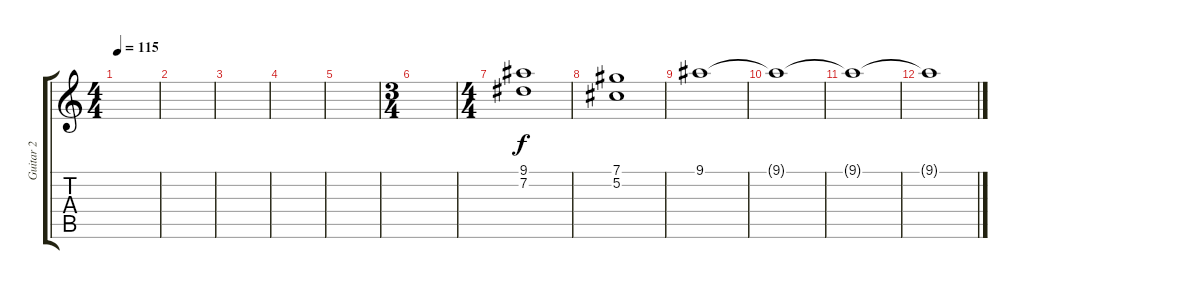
\track ("Guitar 2" "Guitar 2") {instrument distortionguitar}
\staff {score tabs}
\tuning (Db4 Ab3 E3 B2 Gb2 Db2) {hide}
\ts (4 4)
\tempo 115
\clef g2
\ks c
|
|
|
|
|
\ts (3 4)
|
\ts (4 4)
(9.1 7.2).1 |
(7.1 5.2).1 |
9.1.1 |
9.1{t}.1 |
9.1{t}.1{volume 0} |
9.1{t}.1
